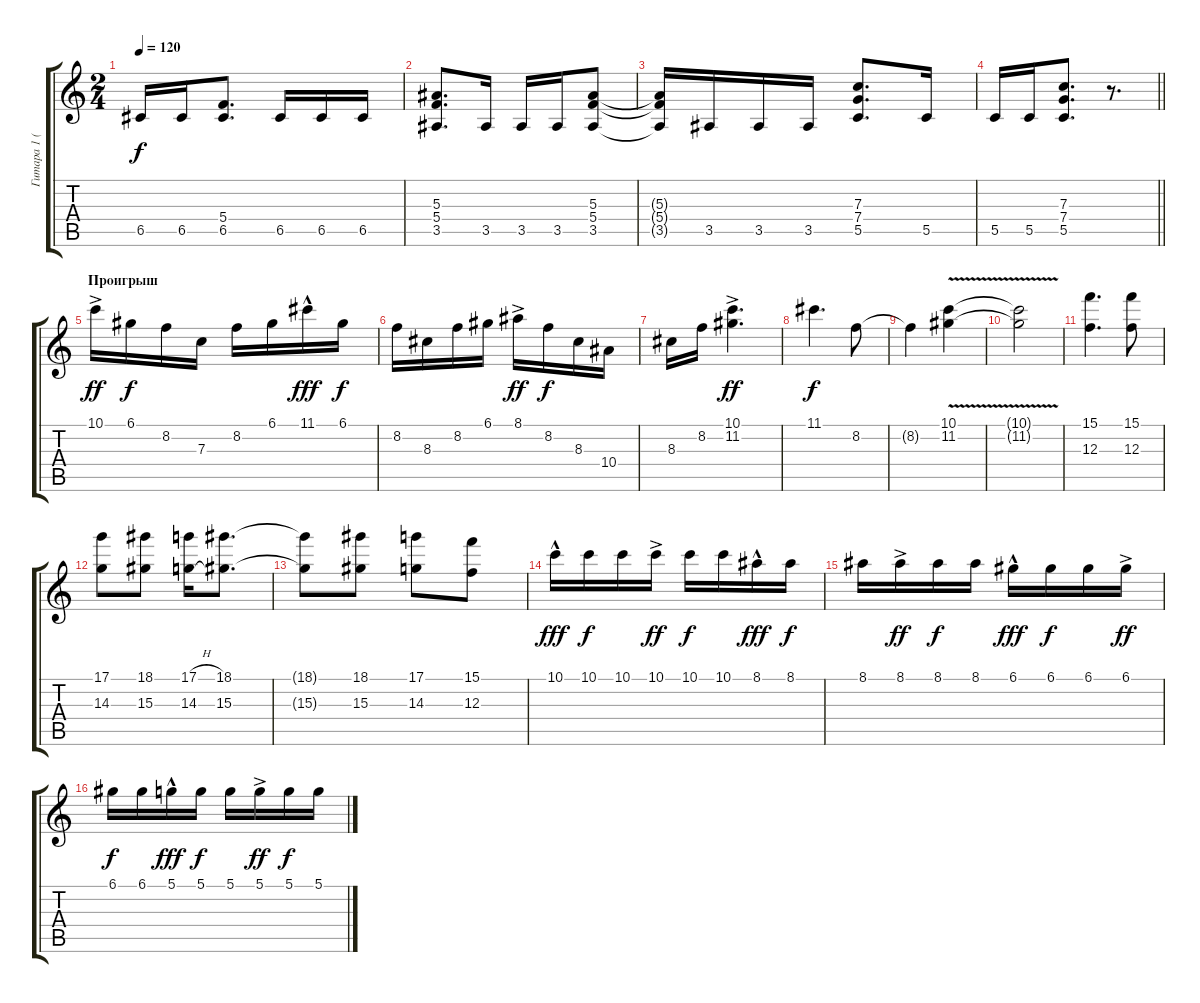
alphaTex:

\track ("Гитара 1 (2)" "Гитара 1 (") {instrument distortionguitar}
\staff {score tabs}
\tuning (D4 A3 F3 C3 G2 D2) {hide}
\ts (2 4)
\tempo 120
\clef g2
\ks c
6.5.16{dy f} 6.5.16 (5.4 6.5).8{d} 6.5.16 6.5.16 6.5.16 |
(5.3 5.4 3.5).8{d} 3.5.16 3.5.16 3.5.16 (5.3 5.4 3.5).8 |
(5.3{t} 5.4{t} 3.5{t}).16 3.5.16 3.5.16 3.5.16 (7.3 7.4 5.5).8{d} 5.5.16 |
\barLineRight lightlight
5.5.16 5.5.16 (7.3 7.4 5.5).8{d} r.8{d} |
\section ("" "Проигрыш")
10.1{ac}.16{dy ff} 6.1.16{dy f} 8.2.16 7.3.16 8.2.16 6.1.16 11.1{hac}.16{dy fff} 6.1.16{dy f} |
8.2.16 8.3.16 8.2.16 6.1.16 8.1{ac}.16{dy ff} 8.2.16{dy f} 8.3.16 10.4.16 |
8.3.16 8.2.16 (10.1{ac} 11.2).4{d dy ff} |
11.1.4{d dy f} 8.2.8 |
8.2{t}.4 (10.1{v} 11.2{v}).4 |
(10.1{t} 11.2{t}).2 |
(15.1 12.3).4{d} (15.1 12.3).8 |
(17.1 14.3).8 (18.1 15.3).8 (17.1{h} 14.3{h}).16 (18.1 15.3).8{d} |
(18.1{t} 15.3{t}).8 (18.1 15.3).8 (17.1 14.3).8 (15.1 12.3).8 |
10.1{hac}.16{dy fff} 10.1.16{dy f} 10.1.16 10.1{ac}.16{dy ff} 10.1.16{dy f} 10.1.16 8.1{hac}.16{dy fff} 8.1.16{dy f} |
8.1.16 8.1{ac}.16{dy ff} 8.1.16{dy f} 8.1.16 6.1{hac}.16{dy fff} 6.1.16{dy f} 6.1.16 6.1{ac}.16{dy ff} |
6.1.16{dy f} 6.1.16 5.1{hac}.16{dy fff} 5.1.16{dy f} 5.1.16 5.1{ac}.16{dy ff} 5.1.16{dy f} 5.1.16
